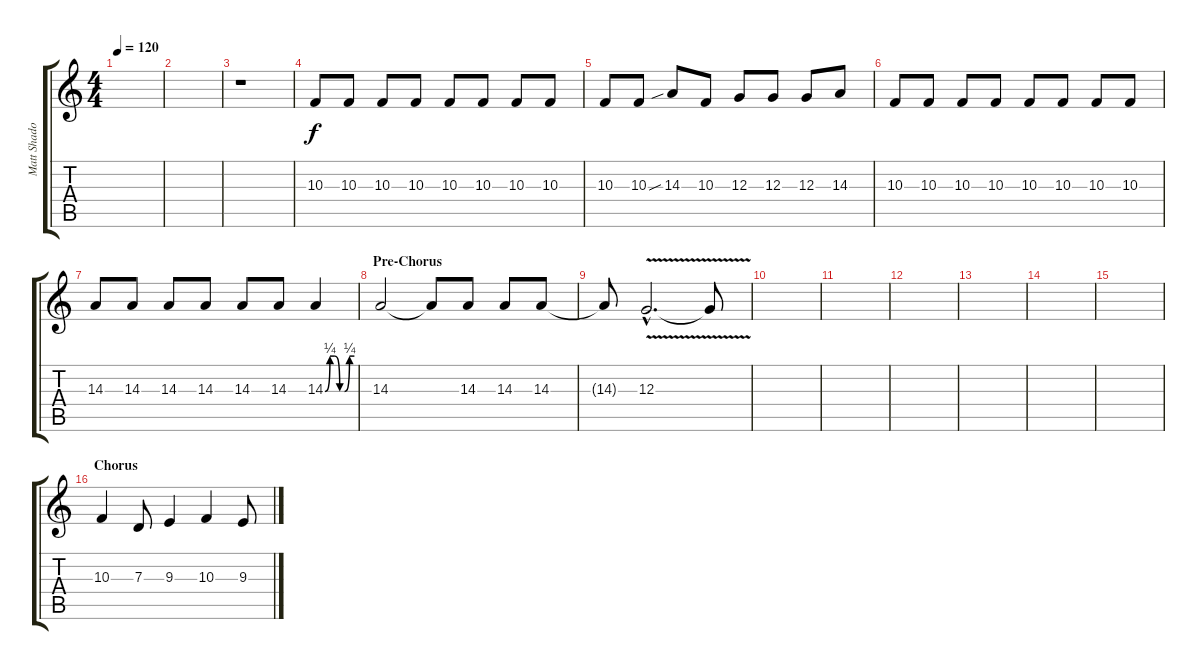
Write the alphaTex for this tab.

\track ("Matt Shadows" "Matt Shado") {instrument oboe}
\staff {score tabs}
\tuning (E4 B3 G3 D3 A2 D2) {hide}
\ts (4 4)
\tempo 120
\clef g2
\ks c
|
|
r.1 |
10.3.8{volume 16} 10.3.8 10.3.8 10.3.8 10.3.8 10.3.8 10.3.8 10.3.8 |
10.3.8 10.3.8 14.3{sib}.8 10.3.8 12.3.8 12.3.8 12.3.8 14.3.8 |
10.3.8 10.3.8 10.3.8 10.3.8 10.3.8 10.3.8 10.3.8 10.3.8 |
14.3.8 14.3.8 14.3.8 14.3.8 14.3.8 14.3.8 14.3{be (custom 0 0 10 1 20 1 30 0 40 0 50 1 60 1)}.4 |
\section ("" "Pre-Chorus")
14.3.2 14.3{t}.8 14.3.8 14.3.8 14.3.8 |
14.3{t}.8 12.3{v hac}.2{d} 12.3{t}.8 |
|
|
|
|
|
|
\section ("" "Chorus")
10.3.4 7.3.8 9.3.4 10.3.4 9.3.8
